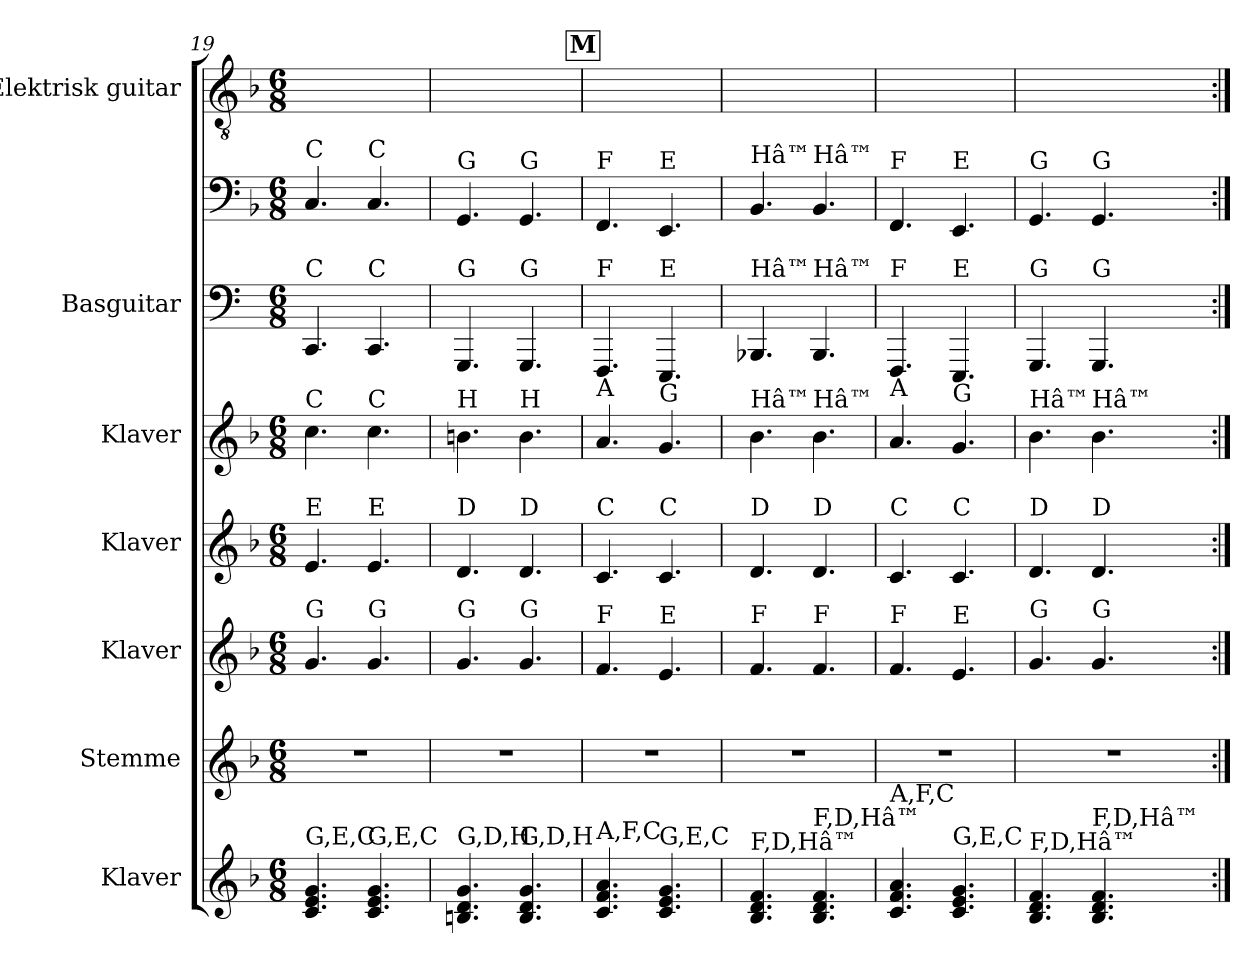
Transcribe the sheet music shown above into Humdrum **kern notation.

**kern	**kern	**kern	**kern	**kern	**kern	**kern	**kern
*part7	*part6	*part5	*part4	*part3	*part2	*part2	*part1
*staff8	*staff7	*staff6	*staff5	*staff4	*staff3	*staff2	*staff1
*I"Klaver	*I"Stemme	*I"Klaver	*I"Klaver	*I"Klaver	*I"Basguitar	*	*I"Elektrisk guitar
*I'Klav.	*	*I'Klav.	*I'Klav.	*I'Klav.	*I'B. guit.	*	*I'El-guit.
!!LO:PB:g=z
*clefG2	*clefG2	*clefG2	*clefG2	*clefG2	*	*clefF4	*clefGv2
*	*	*	*	*	*ITrd7c12	*ITrd7c12	*
*k[b-]	*k[b-]	*k[b-]	*k[b-]	*k[b-]	*	*k[b-]	*k[b-]
*M6/8	*M6/8	*M6/8	*M6/8	*M6/8	*M6/8	*M6/8	*M6/8
=19	=19	=19	=19	=19	=19	=19	=19
!	!	!	!	!	!	!LO:TX:a:t=C	!
!	!	!	!	!	!LO:TX:a:t=C	!	!
!	!	!	!	!LO:TX:a:t=C	!	!	!
!	!	!	!LO:TX:a:t=E	!	!	!	!
!	!	!LO:TX:a:t=G	!	!	!	!	!
!LO:TX:a:t=G,E,C	!	!	!	!	!	!	!
4.c/ 4.e/ 4.g/	2.r	4.g/	4.e/	4.cc\	4.CCC	4.CC/	4.c\yy
!	!	!	!	!	!	!LO:TX:a:t=C	!
!	!	!	!	!	!LO:TX:a:t=C	!	!
!	!	!	!	!LO:TX:a:t=C	!	!	!
!	!	!	!LO:TX:a:t=E	!	!	!	!
!	!	!LO:TX:a:t=G	!	!	!	!	!
!LO:TX:a:t=G,E,C	!	!	!	!	!	!	!
4.c/ 4.e/ 4.g/	.	4.g/	4.e/	4.cc\	4.CCC	4.CC/	4.c\yy
=20	=20	=20	=20	=20	=20	=20	=20
!	!	!	!	!	!	!LO:TX:a:t=G	!
!	!	!	!	!	!LO:TX:a:t=G	!	!
!	!	!	!	!LO:TX:a:t=H	!	!	!
!	!	!	!LO:TX:a:t=D	!	!	!	!
!	!	!LO:TX:a:t=G	!	!	!	!	!
!LO:TX:a:t=G,D,H	!	!	!	!	!	!	!
4.Bn/ 4.d/ 4.g/	2.r	4.g/	4.d/	4.bn\	4.GGGG	4.GGG/	4.G/yy
!	!	!	!	!	!	!LO:TX:a:t=G	!
!	!	!	!	!	!LO:TX:a:t=G	!	!
!	!	!	!	!LO:TX:a:t=H	!	!	!
!	!	!	!LO:TX:a:t=D	!	!	!	!
!	!	!LO:TX:a:t=G	!	!	!	!	!
!LO:TX:a:t=G,D,H	!	!	!	!	!	!	!
4.B/ 4.d/ 4.g/	.	4.g/	4.d/	4.b\	4.GGGG	4.GGG/	4.G/yy
!!LO:REH:place=s1:a:B:fs=14:t=M
=21	=21	=21	=21	=21	=21	=21	=21
!	!	!	!	!	!	!LO:TX:a:t=F	!
!	!	!	!	!	!LO:TX:a:t=F	!	!
!	!	!	!	!LO:TX:a:t=A	!	!	!
!	!	!	!LO:TX:a:t=C	!	!	!	!
!	!	!LO:TX:a:t=F	!	!	!	!	!
!LO:TX:a:t=A,F,C	!	!	!	!	!	!	!
4.c/ 4.f/ 4.a/	2.r	4.f/	4.c/	4.a/	4.FFFF	4.FFF/	4.F/yy
!	!	!	!	!	!	!LO:TX:a:t=E	!
!	!	!	!	!	!LO:TX:a:t=E	!	!
!	!	!	!	!LO:TX:a:t=G	!	!	!
!	!	!	!LO:TX:a:t=C	!	!	!	!
!	!	!LO:TX:a:t=E	!	!	!	!	!
!LO:TX:a:t=G,E,C	!	!	!	!	!	!	!
4.c/ 4.e/ 4.g/	.	4.e/	4.c/	4.g/	4.EEEE	4.EEE/	4.E/yy
=22	=22	=22	=22	=22	=22	=22	=22
!	!	!	!	!	!	!LO:TX:a:t=Hâ™­	!
!	!	!	!	!	!LO:TX:a:t=Hâ™­	!	!
!	!	!	!	!LO:TX:a:t=Hâ™­	!	!	!
!	!	!	!LO:TX:a:t=D	!	!	!	!
!	!	!LO:TX:a:t=F	!	!	!	!	!
!LO:TX:a:t=F,D,Hâ™­	!	!	!	!	!	!	!
4.B-/ 4.d/ 4.f/	2.r	4.f/	4.d/	4.b-\	4.BBBB-	4.BBB-/	4.B-\yy
!	!	!	!	!	!	!LO:TX:a:t=Hâ™­	!
!	!	!	!	!	!LO:TX:a:t=Hâ™­	!	!
!	!	!	!	!LO:TX:a:t=Hâ™­	!	!	!
!	!	!	!LO:TX:a:t=D	!	!	!	!
!	!	!LO:TX:a:t=F	!	!	!	!	!
!LO:TX:a:t=F,D,Hâ™­	!	!	!	!	!	!	!
4.B-/ 4.d/ 4.f/	.	4.f/	4.d/	4.b-\	4.BBBB-	4.BBB-/	4.B-\yy
=23	=23	=23	=23	=23	=23	=23	=23
!	!	!	!	!	!	!LO:TX:a:t=F	!
!	!	!	!	!	!LO:TX:a:t=F	!	!
!	!	!	!	!LO:TX:a:t=A	!	!	!
!	!	!	!LO:TX:a:t=C	!	!	!	!
!	!	!LO:TX:a:t=F	!	!	!	!	!
!LO:TX:a:t=A,F,C	!	!	!	!	!	!	!
4.c/ 4.f/ 4.a/	2.r	4.f/	4.c/	4.a/	4.FFFF	4.FFF/	4.F/yy
!	!	!	!	!	!	!LO:TX:a:t=E	!
!	!	!	!	!	!LO:TX:a:t=E	!	!
!	!	!	!	!LO:TX:a:t=G	!	!	!
!	!	!	!LO:TX:a:t=C	!	!	!	!
!	!	!LO:TX:a:t=E	!	!	!	!	!
!LO:TX:a:t=G,E,C	!	!	!	!	!	!	!
4.c/ 4.e/ 4.g/	.	4.e/	4.c/	4.g/	4.EEEE	4.EEE/	4.E/yy
=24	=24	=24	=24	=24	=24	=24	=24
!	!	!	!	!	!	!LO:TX:a:t=G	!
!	!	!	!	!	!LO:TX:a:t=G	!	!
!	!	!	!	!LO:TX:a:t=Hâ™­	!	!	!
!	!	!	!LO:TX:a:t=D	!	!	!	!
!	!	!LO:TX:a:t=G	!	!	!	!	!
!LO:TX:a:t=F,D,Hâ™­	!	!	!	!	!	!	!
4.B-/ 4.d/ 4.f/	2.r	4.g/	4.d/	4.b-\	4.GGGG	4.GGG/	4.G/yy
!	!	!	!	!	!	!LO:TX:a:t=G	!
!	!	!	!	!	!LO:TX:a:t=G	!	!
!	!	!	!	!LO:TX:a:t=Hâ™­	!	!	!
!	!	!	!LO:TX:a:t=D	!	!	!	!
!	!	!LO:TX:a:t=G	!	!	!	!	!
!LO:TX:a:t=F,D,Hâ™­	!	!	!	!	!	!	!
4.B-/ 4.d/ 4.f/	.	4.g/	4.d/	4.b-\	4.GGGG	4.GGG/	4.G/yy
=:|!	=:|!	=:|!	=:|!	=:|!	=:|!	=:|!	=:|!
*-	*-	*-	*-	*-	*-	*-	*-
